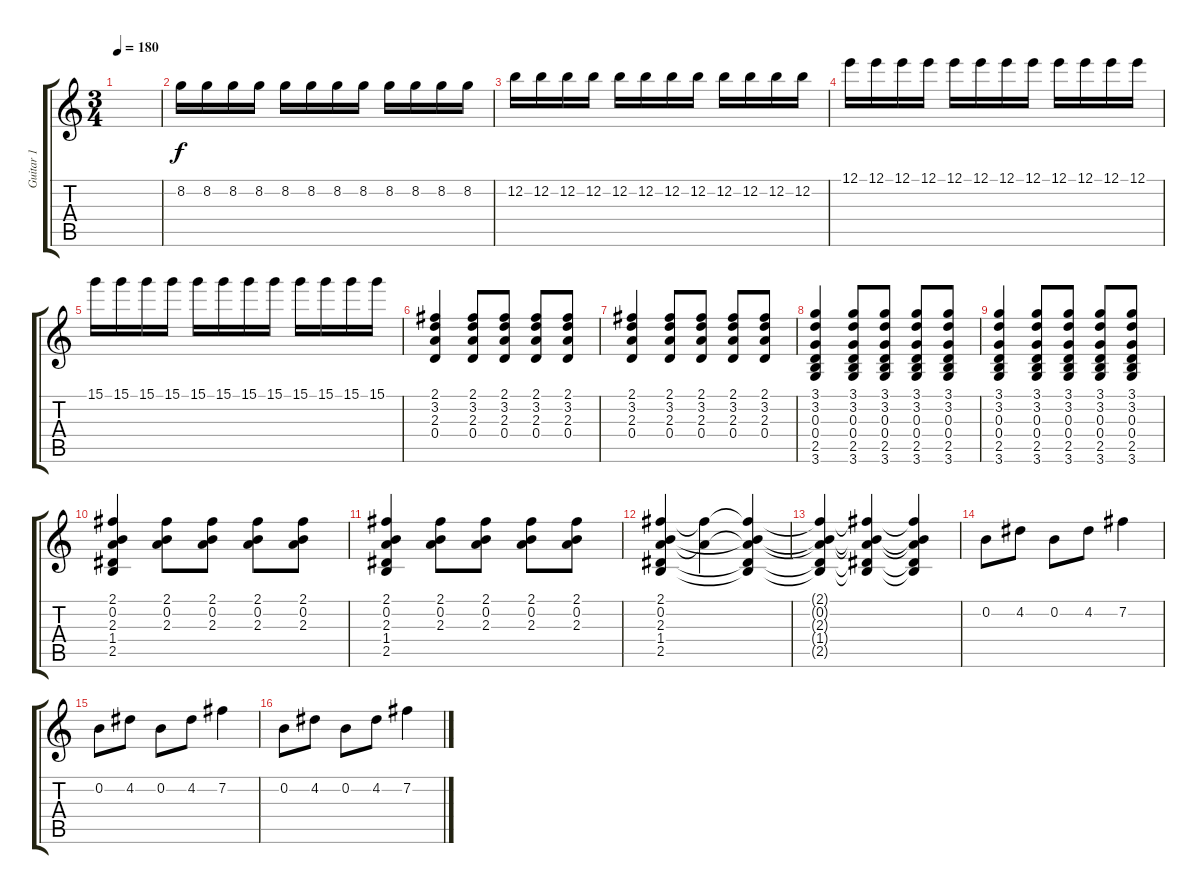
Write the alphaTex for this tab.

\track ("Guitar 1" "Guitar 1") {instrument acousticguitarnylon}
\staff {score tabs}
\tuning (E4 B3 G3 D3 A2 E2) {hide}
\ts (3 4)
\tempo 180
\clef g2
\ks c
|
8.2.16 8.2.16 8.2.16 8.2.16 8.2.16 8.2.16 8.2.16 8.2.16 8.2.16 8.2.16 8.2.16 8.2.16 |
12.2.16 12.2.16 12.2.16 12.2.16 12.2.16 12.2.16 12.2.16 12.2.16 12.2.16 12.2.16 12.2.16 12.2.16 |
12.1.16 12.1.16 12.1.16 12.1.16 12.1.16 12.1.16 12.1.16 12.1.16 12.1.16 12.1.16 12.1.16 12.1.16 |
15.1.16 15.1.16 15.1.16 15.1.16 15.1.16 15.1.16 15.1.16 15.1.16 15.1.16 15.1.16 15.1.16 15.1.16 |
(2.1 3.2 2.3 0.4).4 (2.1 3.2 2.3 0.4).8 (2.1 3.2 2.3 0.4).8 (2.1 3.2 2.3 0.4).8 (2.1 3.2 2.3 0.4).8 |
(2.1 3.2 2.3 0.4).4 (2.1 3.2 2.3 0.4).8 (2.1 3.2 2.3 0.4).8 (2.1 3.2 2.3 0.4).8 (2.1 3.2 2.3 0.4).8 |
(3.1 3.2 0.3 0.4 2.5 3.6).4 (3.1 3.2 0.3 0.4 2.5 3.6).8 (3.1 3.2 0.3 0.4 2.5 3.6).8 (3.1 3.2 0.3 0.4 2.5 3.6).8 (3.1 3.2 0.3 0.4 2.5 3.6).8 |
(3.1 3.2 0.3 0.4 2.5 3.6).4 (3.1 3.2 0.3 0.4 2.5 3.6).8 (3.1 3.2 0.3 0.4 2.5 3.6).8 (3.1 3.2 0.3 0.4 2.5 3.6).8 (3.1 3.2 0.3 0.4 2.5 3.6).8 |
(2.1 0.2 2.3 1.4 2.5).4 (2.1 0.2 2.3).8 (2.1 0.2 2.3).8 (2.1 0.2 2.3).8 (2.1 0.2 2.3).8 |
(2.1 0.2 2.3 1.4 2.5).4 (2.1 0.2 2.3).8 (2.1 0.2 2.3).8 (2.1 0.2 2.3).8 (2.1 0.2 2.3).8 |
(2.1 0.2 2.3 1.4 2.5).4 (2.1{t} 2.3{t}).4 (2.1{t} 0.2{t} 2.3{t} 1.4{t} 2.5{t}).4 |
(2.1{t} 0.2{t} 2.3{t} 1.4{t} 2.5{t}).4 (2.1{t} 0.2{t} 2.3{t} 1.4{t} 2.5{t}).4 (2.1{t} 0.2{t} 2.3{t} 1.4{t} 2.5{t}).4 |
0.2.8{instrument distortionguitar} 4.2.8 0.2.8 4.2.8 7.2.4 |
0.2.8 4.2.8 0.2.8 4.2.8 7.2.4 |
0.2.8 4.2.8 0.2.8 4.2.8 7.2.4
